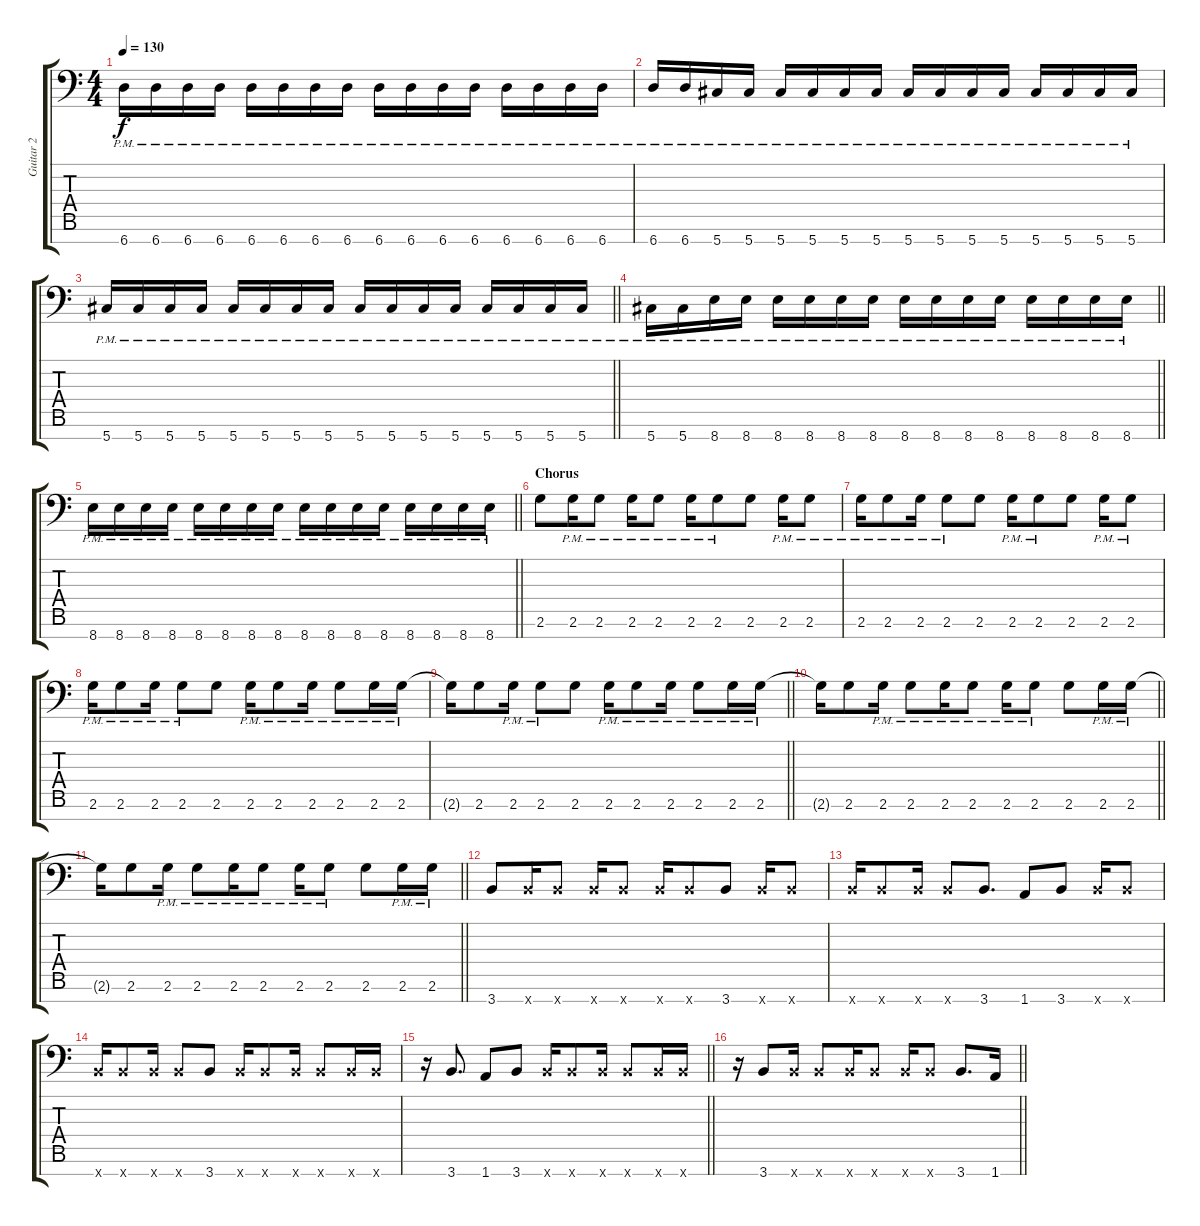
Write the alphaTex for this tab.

\track ("Guitar 2" "Guitar 2") {instrument overdrivenguitar}
\staff {score tabs}
\tuning (Eb4 Bb3 Gb3 Eb3 Bb2 F2 Ab1) {hide}
\ts (4 4)
\tempo 130
\clef f4
\ks c
6.7{pm}.16{dy f} 6.7{pm}.16 6.7{pm}.16 6.7{pm}.16 6.7{pm}.16 6.7{pm}.16 6.7{pm}.16 6.7{pm}.16 6.7{pm}.16 6.7{pm}.16 6.7{pm}.16 6.7{pm}.16 6.7{pm}.16 6.7{pm}.16 6.7{pm}.16 6.7{pm}.16 |
6.7{pm}.16 6.7{pm}.16 5.7{pm}.16 5.7{pm}.16 5.7{pm}.16 5.7{pm}.16 5.7{pm}.16 5.7{pm}.16 5.7{pm}.16 5.7{pm}.16 5.7{pm}.16 5.7{pm}.16 5.7{pm}.16 5.7{pm}.16 5.7{pm}.16 5.7{pm}.16 |
\barLineRight lightlight
5.7{pm}.16 5.7{pm}.16 5.7{pm}.16 5.7{pm}.16 5.7{pm}.16 5.7{pm}.16 5.7{pm}.16 5.7{pm}.16 5.7{pm}.16 5.7{pm}.16 5.7{pm}.16 5.7{pm}.16 5.7{pm}.16 5.7{pm}.16 5.7{pm}.16 5.7{pm}.16 |
\barLineRight lightlight
5.7{pm}.16 5.7{pm}.16 8.7{pm}.16 8.7{pm}.16 8.7{pm}.16 8.7{pm}.16 8.7{pm}.16 8.7{pm}.16 8.7{pm}.16 8.7{pm}.16 8.7{pm}.16 8.7{pm}.16 8.7{pm}.16 8.7{pm}.16 8.7{pm}.16 8.7{pm}.16 |
\barLineRight lightlight
8.7{pm}.16 8.7{pm}.16 8.7{pm}.16 8.7{pm}.16 8.7{pm}.16 8.7{pm}.16 8.7{pm}.16 8.7{pm}.16 8.7{pm}.16 8.7{pm}.16 8.7{pm}.16 8.7{pm}.16 8.7{pm}.16 8.7{pm}.16 8.7{pm}.16 8.7{pm}.16 |
\section ("" "Chorus")
2.6.8 2.6{pm}.16 2.6{pm}.8 2.6{pm}.16 2.6{pm}.8 2.6{pm}.16 2.6{pm}.8 2.6.8 2.6{pm}.16 2.6{pm}.8 |
2.6{pm}.16 2.6{pm}.8 2.6{pm}.16 2.6{pm}.8 2.6.8 2.6{pm}.16 2.6{pm}.8 2.6.8 2.6{pm}.16 2.6{pm}.8 |
2.6{pm}.16 2.6{pm}.8 2.6{pm}.16 2.6{pm}.8 2.6.8 2.6{pm}.16 2.6{pm}.8 2.6{pm}.16 2.6{pm}.8 2.6{pm}.16 2.6{pm}.16 |
\barLineRight lightlight
2.6{t}.16 2.6.8 2.6{pm}.16 2.6{pm}.8 2.6.8 2.6{pm}.16 2.6{pm}.8 2.6{pm}.16 2.6{pm}.8 2.6{pm}.16 2.6{pm}.16 |
\barLineRight lightlight
2.6{t}.16 2.6.8 2.6{pm}.16 2.6{pm}.8 2.6{pm}.16 2.6{pm}.8 2.6{pm}.16 2.6{pm}.8 2.6.8 2.6{pm}.16 2.6{pm}.16 |
\barLineRight lightlight
2.6{t}.16 2.6.8 2.6{pm}.16 2.6{pm}.8 2.6{pm}.16 2.6{pm}.8 2.6{pm}.16 2.6{pm}.8 2.6.8 2.6{pm}.16 2.6{pm}.16 |
3.7.8 3.7{x}.16 3.7{x}.8 3.7{x}.16 3.7{x}.8 3.7{x}.16 3.7{x}.8 3.7.8 3.7{x}.16 3.7{x}.8 |
3.7{x}.16 3.7{x}.8 3.7{x}.16 3.7{x}.8 3.7.8{d} 1.7.8 3.7.8 3.7{x}.16 3.7{x}.8 |
3.7{x}.16 3.7{x}.8 3.7{x}.16 3.7{x}.8 3.7.8 3.7{x}.16 3.7{x}.8 3.7{x}.16 3.7{x}.8 3.7{x}.16 3.7{x}.16 |
\barLineRight lightlight
r.16 3.7.8{d} 1.7.8 3.7.8 3.7{x}.16 3.7{x}.8 3.7{x}.16 3.7{x}.8 3.7{x}.16 3.7{x}.16 |
\barLineRight lightlight
r.16 3.7.8 3.7{x}.16 3.7{x}.8 3.7{x}.16 3.7{x}.8 3.7{x}.16 3.7{x}.8 3.7.8{d} 1.7.16
